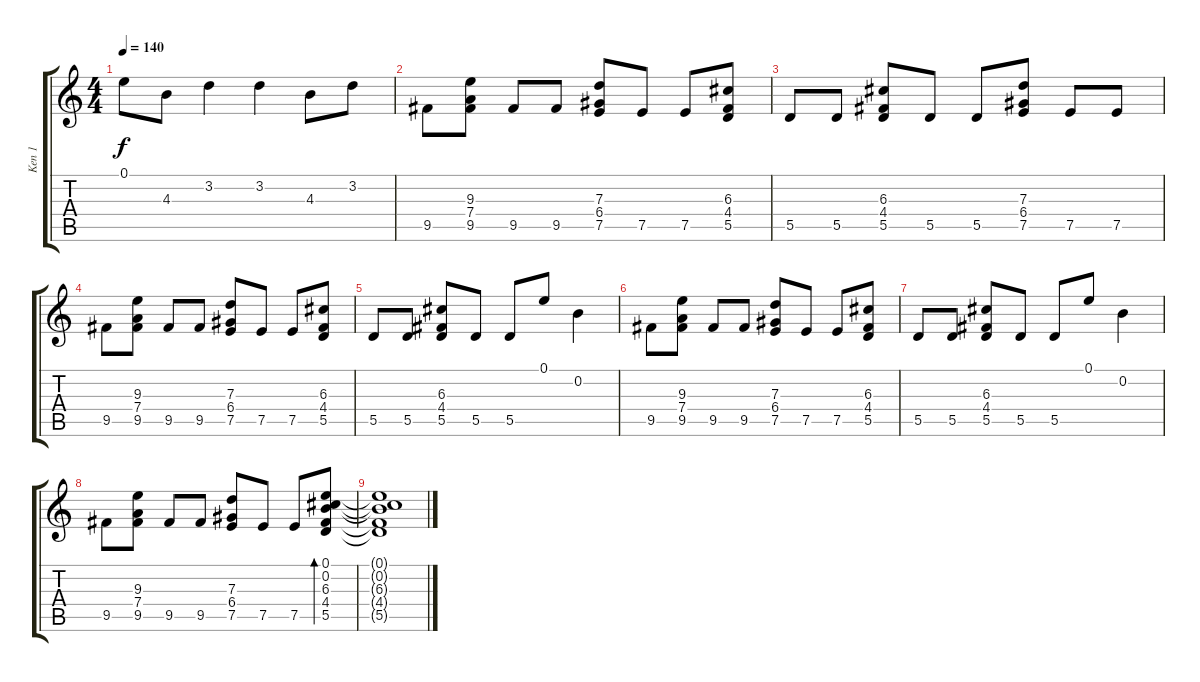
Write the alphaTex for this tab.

\track ("Ken 1" "Ken 1") {instrument distortionguitar}
\staff {score tabs}
\tuning (E4 B3 G3 D3 A2 E2) {hide}
\ts (4 4)
\tempo 140
\clef g2
\ks c
0.1.8{dy f} 4.3.8 3.2.4 3.2.4 4.3.8 3.2.8 |
9.5.8 (9.3 7.4 9.5).8 9.5.8 9.5.8 (7.3 6.4 7.5).8 7.5.8 7.5.8 (6.3 4.4 5.5).8 |
5.5.8 5.5.8 (6.3 4.4 5.5).8 5.5.8 5.5.8 (7.3 6.4 7.5).8 7.5.8 7.5.8 |
9.5.8 (9.3 7.4 9.5).8 9.5.8 9.5.8 (7.3 6.4 7.5).8 7.5.8 7.5.8 (6.3 4.4 5.5).8 |
5.5.8 5.5.8 (6.3 4.4 5.5).8 5.5.8 5.5.8 0.1.8 0.2.4 |
9.5.8 (9.3 7.4 9.5).8 9.5.8 9.5.8 (7.3 6.4 7.5).8 7.5.8 7.5.8 (6.3 4.4 5.5).8 |
5.5.8 5.5.8 (6.3 4.4 5.5).8 5.5.8 5.5.8 0.1.8 0.2.4 |
9.5.8 (9.3 7.4 9.5).8 9.5.8 9.5.8 (7.3 6.4 7.5).8 7.5.8 7.5.8 (0.1 0.2 6.3 4.4 5.5).8{bd 240} |
(0.1{t} 0.2{t} 6.3{t} 4.4{t} 5.5{t}).1
